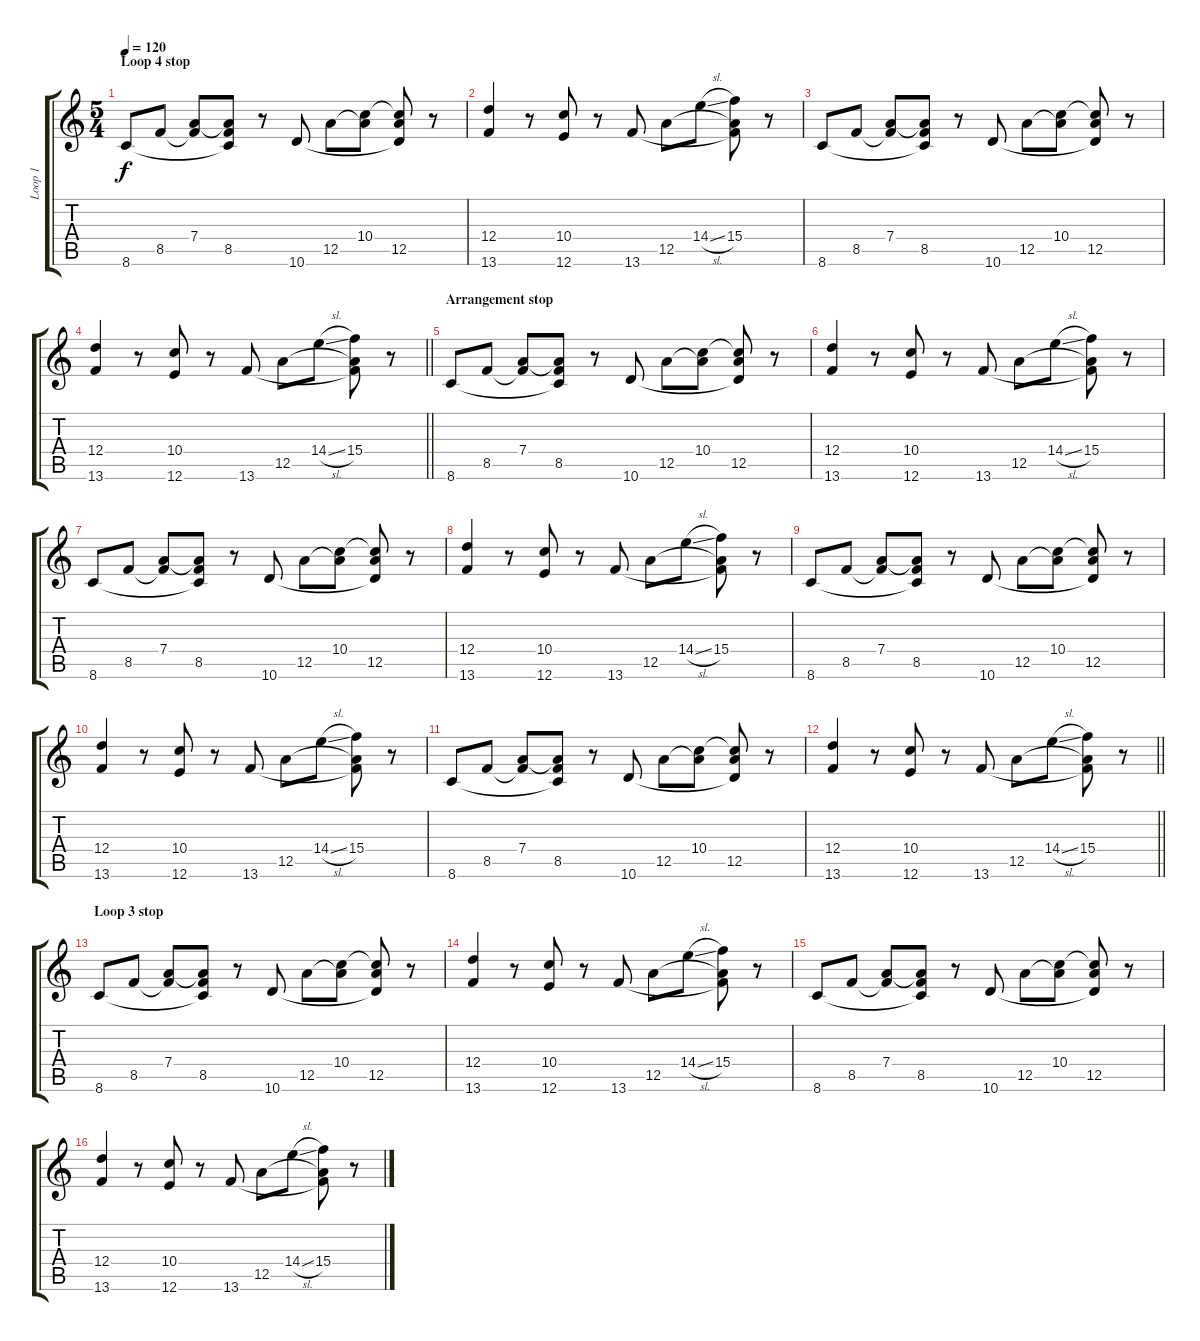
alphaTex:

\track ("Loop 1" "Loop 1") {instrument acousticguitarnylon}
\staff {score tabs}
\tuning (E4 B3 G3 D3 A2 E2) {hide}
\ts (5 4)
\section ("" "Loop 4 stop")
\tempo 120
\clef g2
\ks c
8.6.8{dy f} 8.5.8 (7.4 8.5{t}).8 (7.4{t} 8.5 8.6{t}).8 r.8 10.6.8 12.5.8 (10.4 12.5{t}).8 (10.4{t} 12.5 10.6{t}).8 r.8 |
(12.4 13.6).4 r.8 (10.4 12.6).8 r.8 13.6.8 12.5.8 14.4{sl}.8 (15.4 12.5{t} 13.6{t}).8 r.8 |
8.6.8 8.5.8 (7.4 8.5{t}).8 (7.4{t} 8.5 8.6{t}).8 r.8 10.6.8 12.5.8 (10.4 12.5{t}).8 (10.4{t} 12.5 10.6{t}).8 r.8 |
\barLineRight lightlight
(12.4 13.6).4 r.8 (10.4 12.6).8 r.8 13.6.8 12.5.8 14.4{sl}.8 (15.4 12.5{t} 13.6{t}).8 r.8 |
\section ("" "Arrangement stop")
8.6.8 8.5.8 (7.4 8.5{t}).8 (7.4{t} 8.5 8.6{t}).8 r.8 10.6.8 12.5.8 (10.4 12.5{t}).8 (10.4{t} 12.5 10.6{t}).8 r.8 |
(12.4 13.6).4 r.8 (10.4 12.6).8 r.8 13.6.8 12.5.8 14.4{sl}.8 (15.4 12.5{t} 13.6{t}).8 r.8 |
8.6.8 8.5.8 (7.4 8.5{t}).8 (7.4{t} 8.5 8.6{t}).8 r.8 10.6.8 12.5.8 (10.4 12.5{t}).8 (10.4{t} 12.5 10.6{t}).8 r.8 |
(12.4 13.6).4 r.8 (10.4 12.6).8 r.8 13.6.8 12.5.8 14.4{sl}.8 (15.4 12.5{t} 13.6{t}).8 r.8 |
8.6.8 8.5.8 (7.4 8.5{t}).8 (7.4{t} 8.5 8.6{t}).8 r.8 10.6.8 12.5.8 (10.4 12.5{t}).8 (10.4{t} 12.5 10.6{t}).8 r.8 |
(12.4 13.6).4 r.8 (10.4 12.6).8 r.8 13.6.8 12.5.8 14.4{sl}.8 (15.4 12.5{t} 13.6{t}).8 r.8 |
8.6.8 8.5.8 (7.4 8.5{t}).8 (7.4{t} 8.5 8.6{t}).8 r.8 10.6.8 12.5.8 (10.4 12.5{t}).8 (10.4{t} 12.5 10.6{t}).8 r.8 |
\barLineRight lightlight
(12.4 13.6).4 r.8 (10.4 12.6).8 r.8 13.6.8 12.5.8 14.4{sl}.8 (15.4 12.5{t} 13.6{t}).8 r.8 |
\section ("" "Loop 3 stop")
8.6.8 8.5.8 (7.4 8.5{t}).8 (7.4{t} 8.5 8.6{t}).8 r.8 10.6.8 12.5.8 (10.4 12.5{t}).8 (10.4{t} 12.5 10.6{t}).8 r.8 |
(12.4 13.6).4 r.8 (10.4 12.6).8 r.8 13.6.8 12.5.8 14.4{sl}.8 (15.4 12.5{t} 13.6{t}).8 r.8 |
8.6.8 8.5.8 (7.4 8.5{t}).8 (7.4{t} 8.5 8.6{t}).8 r.8 10.6.8 12.5.8 (10.4 12.5{t}).8 (10.4{t} 12.5 10.6{t}).8 r.8 |
(12.4 13.6).4 r.8 (10.4 12.6).8 r.8 13.6.8 12.5.8 14.4{sl}.8 (15.4 12.5{t} 13.6{t}).8 r.8
